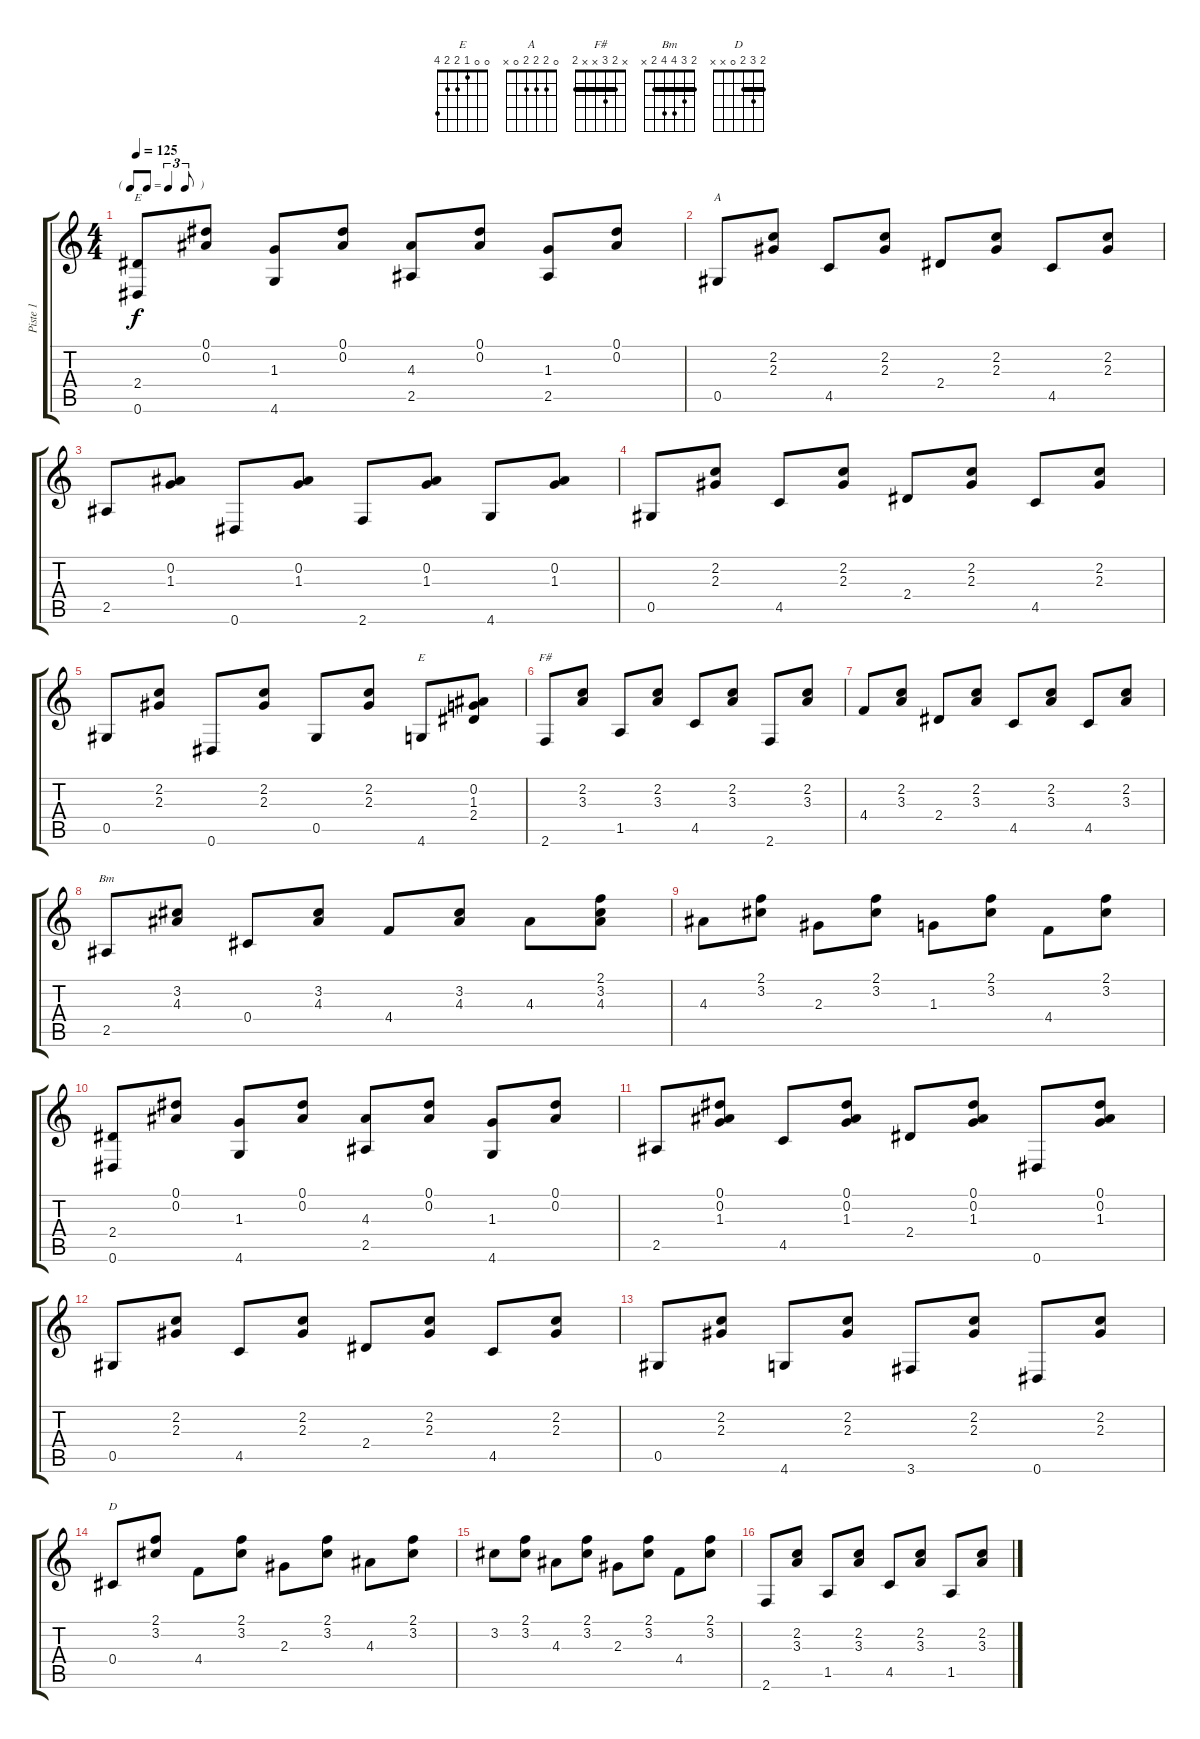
\track ("Piste 1" "Piste 1") {instrument acousticguitarnylon}
\staff {score tabs}
\tuning (Eb4 Bb3 Gb3 Db3 Ab2 Eb2) {hide}
\chord ("E" 0 0 1 2 2 0)
\chord ("A" 0 2 2 2 0 x)
\chord ("E" 0 0 1 2 2 4)
\chord ("F#" x 2 3 x x 2) {barre 2}
\chord ("Bm" 2 3 4 4 2 x) {barre 2}
\chord ("D" 2 3 2 0 x x) {barre 2}
\ts (4 4)
\tf triplet8th
\tempo 125
\clef g2
\ks c
(2.4 0.6).8{ch "E" dy f} (0.1 0.2).8 (1.3 4.6).8 (0.1 0.2).8 (4.3 2.5).8 (0.1 0.2).8 (1.3 2.5).8 (0.1 0.2).8 |
0.5.8{ch "A"} (2.2 2.3).8 4.5.8 (2.2 2.3).8 2.4.8 (2.2 2.3).8 4.5.8 (2.2 2.3).8 |
2.5.8 (0.2 1.3).8 0.6.8 (0.2 1.3).8 2.6.8 (0.2 1.3).8 4.6.8 (0.2 1.3).8 |
0.5.8 (2.2 2.3).8 4.5.8 (2.2 2.3).8 2.4.8 (2.2 2.3).8 4.5.8 (2.2 2.3).8 |
0.5.8 (2.2 2.3).8 0.6.8 (2.2 2.3).8 0.5.8 (2.2 2.3).8 4.6.8{ch "E"} (0.2 1.3 2.4).8 |
2.6.8{ch "F#"} (2.2 3.3).8 1.5.8 (2.2 3.3).8 4.5.8 (2.2 3.3).8 2.6.8 (2.2 3.3).8 |
4.4.8 (2.2 3.3).8 2.4.8 (2.2 3.3).8 4.5.8 (2.2 3.3).8 4.5.8 (2.2 3.3).8 |
2.5.8{ch "Bm"} (3.2 4.3).8 0.4.8 (3.2 4.3).8 4.4.8 (3.2 4.3).8 4.3.8 (2.1 3.2 4.3).8 |
4.3.8 (2.1 3.2).8 2.3.8 (2.1 3.2).8 1.3.8 (2.1 3.2).8 4.4.8 (2.1 3.2).8 |
(2.4 0.6).8 (0.1 0.2).8 (1.3 4.6).8 (0.1 0.2).8 (4.3 2.5).8 (0.1 0.2).8 (1.3 4.6).8 (0.1 0.2).8 |
2.5.8 (0.1 0.2 1.3).8 4.5.8 (0.1 0.2 1.3).8 2.4.8 (0.1 0.2 1.3).8 0.6.8 (0.1 0.2 1.3).8 |
0.5.8 (2.2 2.3).8 4.5.8 (2.2 2.3).8 2.4.8 (2.2 2.3).8 4.5.8 (2.2 2.3).8 |
0.5.8 (2.2 2.3).8 4.6.8 (2.2 2.3).8 3.6.8 (2.2 2.3).8 0.6.8 (2.2 2.3).8 |
0.4.8{ch "D"} (2.1 3.2).8 4.4.8 (2.1 3.2).8 2.3.8 (2.1 3.2).8 4.3.8 (2.1 3.2).8 |
3.2.8 (2.1 3.2).8 4.3.8 (2.1 3.2).8 2.3.8 (2.1 3.2).8 4.4.8 (2.1 3.2).8 |
2.6.8 (2.2 3.3).8 1.5.8 (2.2 3.3).8 4.5.8 (2.2 3.3).8 1.5.8 (2.2 3.3).8
